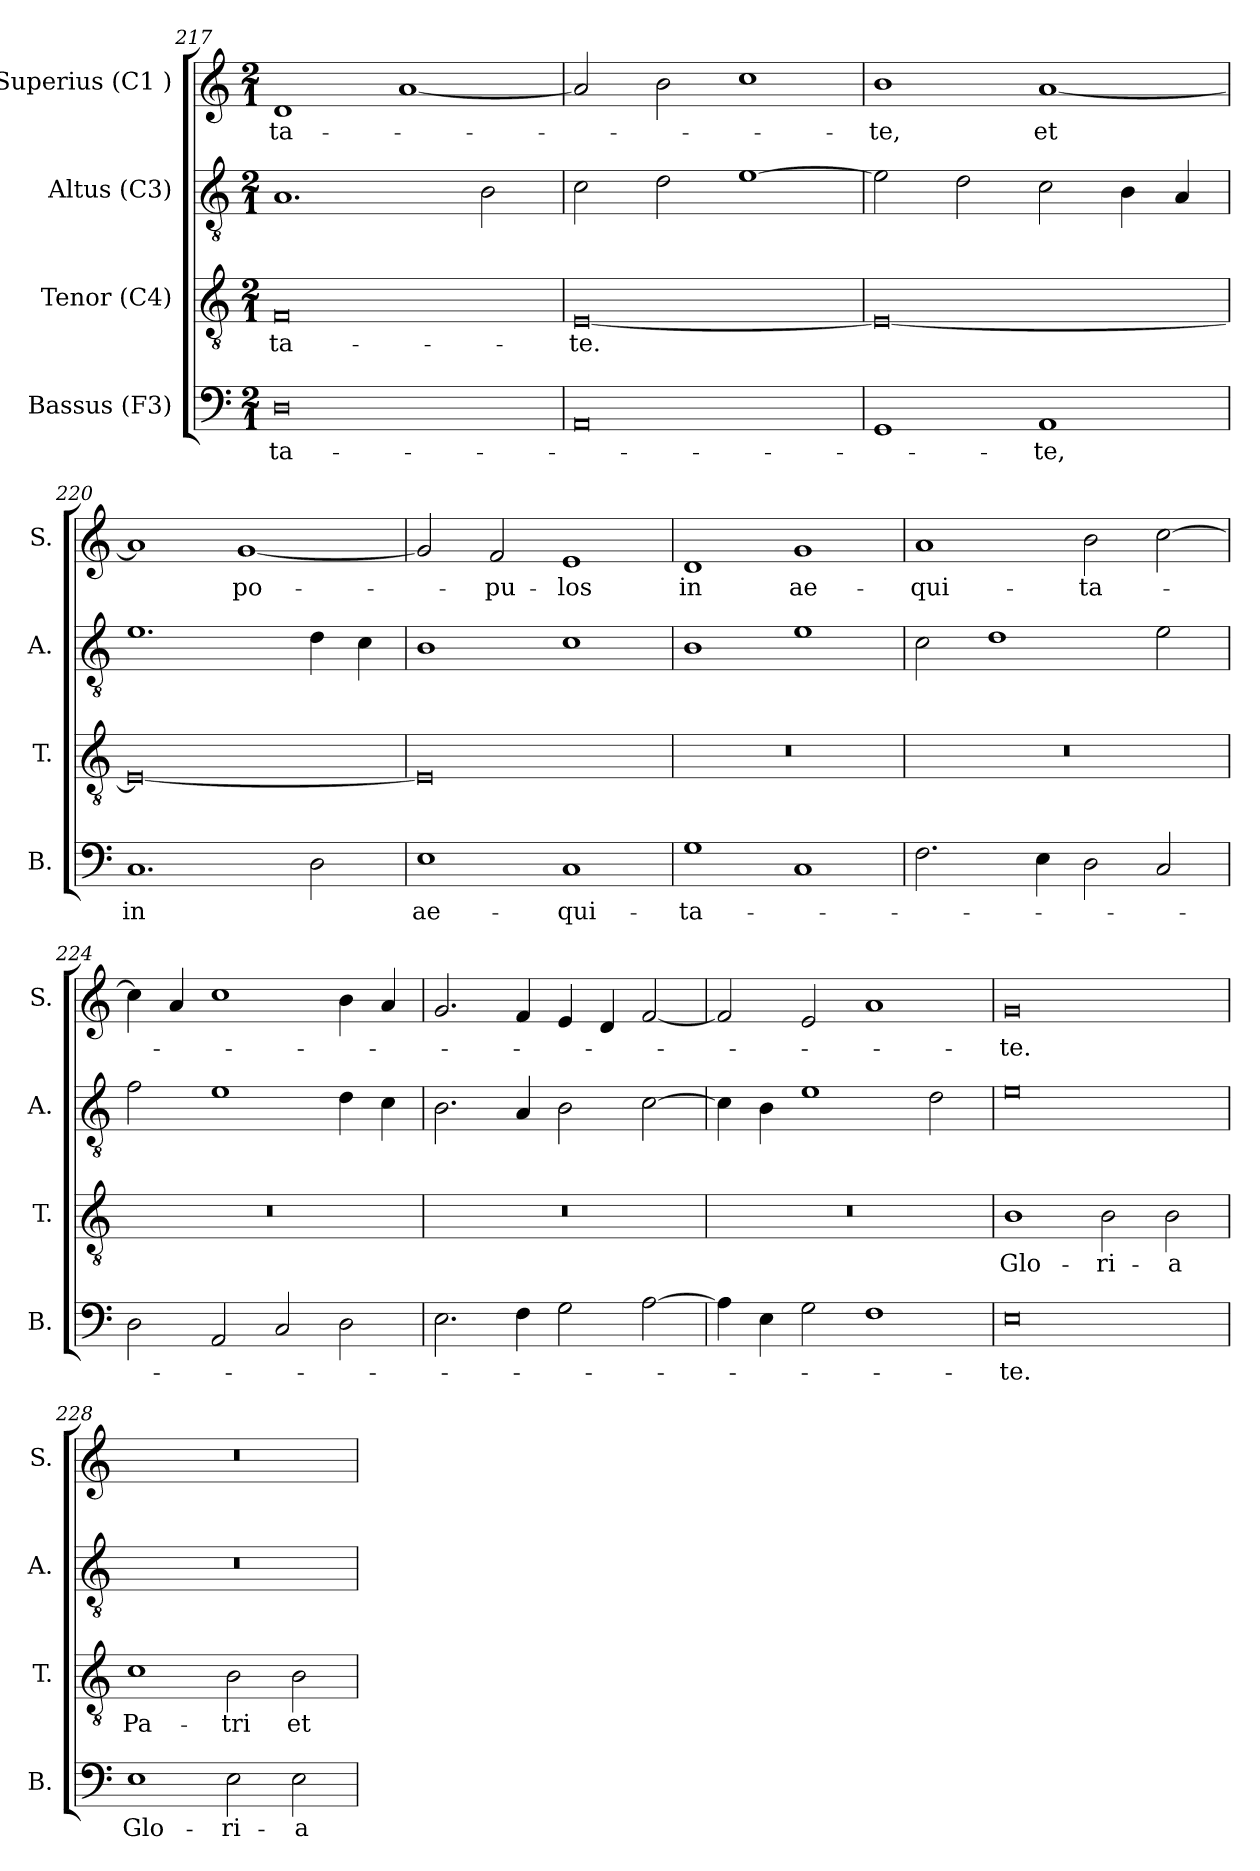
**kern	**text	**kern	**text	**kern	**kern	**text
*part4	*part4	*part3	*part3	*part2	*part1	*part1
*staff4	*staff4	*staff3	*staff3	*staff2	*staff1	*staff1
*I"Bassus (F3)	*	*I"Tenor (C4)	*	*I"Altus (C3)	*I"Superius (C1 )	*
*I'B.	*	*I'T.	*	*I'A.	*I'S.	*
*clefF4	*	*clefGv2	*	*clefGv2	*clefG2	*
*k[]	*	*k[]	*	*k[]	*k[]	*
*M2/1	*	*M2/1	*	*M2/1	*M2/1	*
=217	=217	=217	=217	=217	=217	=217
!	!LO:LY:b	!	!LO:LY:b	!	!	!LO:LY:b
0D	-ta-	0F	-ta-	1.A	1d	-ta-
.	.	.	.	.	[1a	.
.	.	.	.	2B\	.	.
=218	=218	=218	=218	=218	=218	=218
!	!	!	!LO:LY:b	!	!	!
0AA	.	[0E	-te.	2c\	2a/]	.
.	.	.	.	2d\	2b\	.
.	.	.	.	[1e	1cc	.
=219	=219	=219	=219	=219	=219	=219
!	!	!	!	!	!	!LO:LY:b
1GG	.	0E_	.	2e\]	1b	-te,
.	.	.	.	2d\	.	.
!	!LO:LY:b	!	!	!	!	!LO:LY:b
1AA	-te,	.	.	2c\	[1a	et
.	.	.	.	4B\	.	.
.	.	.	.	4A/	.	.
=220	=220	=220	=220	=220	=220	=220
!	!LO:LY:b	!	!	!	!	!
1.C	in	0E_	.	1.e	1a]	.
!	!	!	!	!	!	!LO:LY:b
.	.	.	.	.	[1g	po-
2D\	.	.	.	4d\	.	.
.	.	.	.	4c\	.	.
=221	=221	=221	=221	=221	=221	=221
!	!LO:LY:b	!	!	!	!	!
1E	ae-	0E]	.	1B	2g/]	.
!	!	!	!	!	!	!LO:LY:b
.	.	.	.	.	2f/	-pu-
!	!LO:LY:b	!	!	!	!	!LO:LY:b
1C	-qui-	.	.	1c	1e	-los
!!LO:LB:g=z
=222	=222	=222	=222	=222	=222	=222
!	!LO:LY:b	!	!	!	!	!LO:LY:b
1G	-ta-	0r	.	1B	1d	in
!	!	!	!	!	!	!LO:LY:b
1C	.	.	.	1e	1g	ae-
=223	=223	=223	=223	=223	=223	=223
!	!	!	!	!	!	!LO:LY:b
2.F\	.	0r	.	2c\	1a	-qui-
.	.	.	.	1d	.	.
4E\	.	.	.	.	.	.
!	!	!	!	!	!	!LO:LY:b
2D\	.	.	.	.	2b\	-ta-
2C/	.	.	.	2e\	[2cc\	.
=224	=224	=224	=224	=224	=224	=224
2D\	.	0r	.	2f\	4cc\]	.
.	.	.	.	.	4a/	.
2AA/	.	.	.	1e	1cc	.
2C/	.	.	.	.	.	.
2D\	.	.	.	4d\	4b\	.
.	.	.	.	4c\	4a/	.
=225	=225	=225	=225	=225	=225	=225
2.E\	.	0r	.	2.B\	2.g/	.
4F\	.	.	.	4A/	4f/	.
2G\	.	.	.	2B\	4e/	.
.	.	.	.	.	4d/	.
[2A\	.	.	.	[2c\	[2f/	.
=226	=226	=226	=226	=226	=226	=226
4A\]	.	0r	.	4c\]	2f/]	.
4E\	.	.	.	4B\	.	.
2G\	.	.	.	1e	2e/	.
1F	.	.	.	.	1a	.
.	.	.	.	2d\	.	.
!!LO:LB:g=z
=227	=227	=227	=227	=227	=227	=227
!	!LO:LY:b	!	!LO:LY:b	!	!	!LO:LY:b
0E	-te.	1B	Glo-	0e	0g	-te.
!	!	!	!LO:LY:b	!	!	!
.	.	2B\	-ri-	.	.	.
!	!	!	!LO:LY:b	!	!	!
.	.	2B\	-a	.	.	.
=228	=228	=228	=228	=228	=228	=228
!	!LO:LY:b	!	!LO:LY:b	!	!	!
1E	Glo-	1c	Pa-	0r	0r	.
!	!LO:LY:b	!	!LO:LY:b	!	!	!
2E\	-ri-	2B\	-tri	.	.	.
!	!LO:LY:b	!	!LO:LY:b	!	!	!
2E\	-a	2B\	et	.	.	.
=	=	=	=	=	=	=
*-	*-	*-	*-	*-	*-	*-
